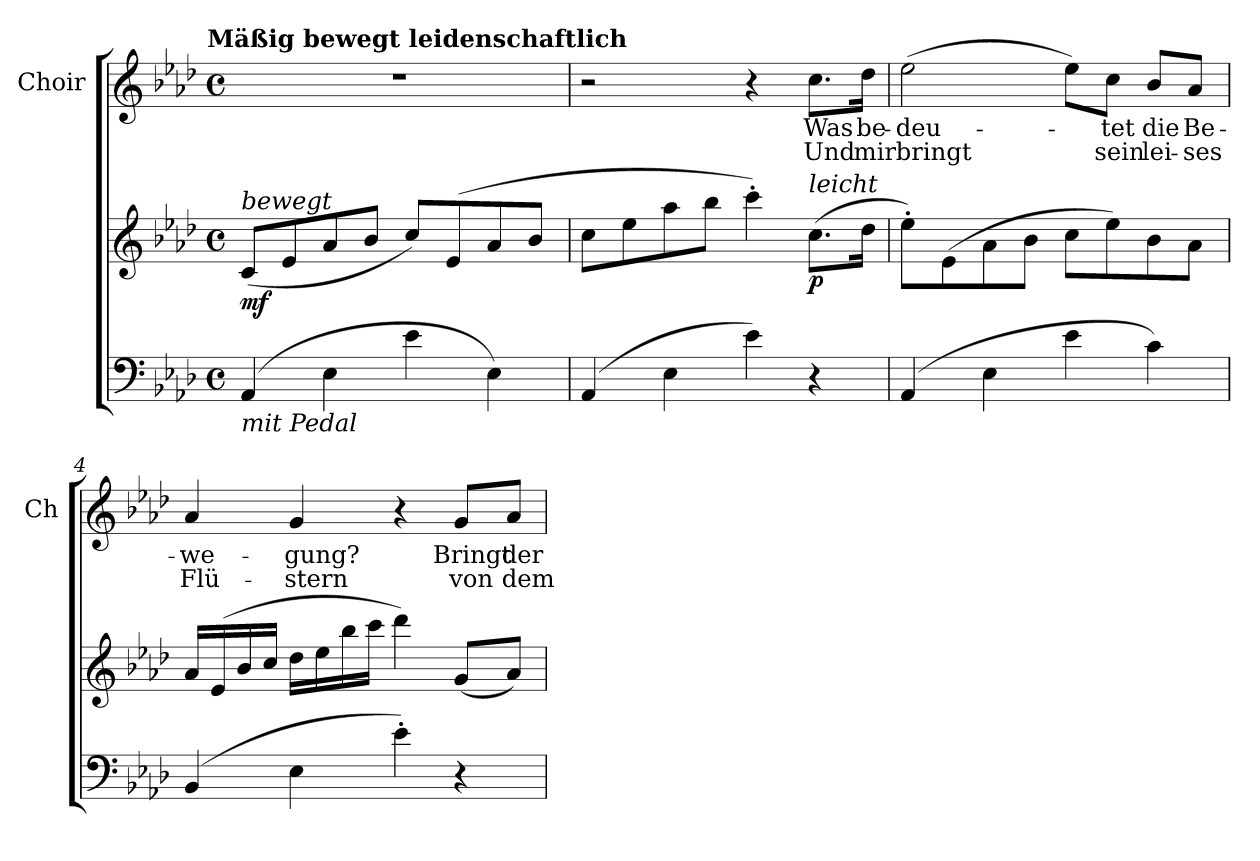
**kern	**kern	**dynam	**kern	**text	**text
*part2	*part2	*part2	*part1	*part1	*part1
*staff3	*staff2	*staff2/3	*staff1	*staff1	*staff1
*	*	*	*I"Choir	*	*
*	*	*	*I'Ch	*	*
*clefF4	*clefG2	*	*clefG2	*	*
*k[b-e-a-d-]	*k[b-e-a-d-]	*	*k[b-e-a-d-]	*	*
!!LO:TX:omd:t=Mäßig bewegt leidenschaftlich
*M4/4	*M4/4	*	*M4/4	*	*
*met(c)	*met(c)	*	*met(c)	*	*
*MM120	*MM120	*	*MM120	*	*
=1	=1	=1	=1	=1	=1
!	!LO:TX:a:i:t=bewegt	!	!	!	!
!LO:TX:b:i:t=mit Pedal	!	!	!	!	!
!	!	!LO:DY:b	!	!	!
(>4AA-/	(<8c/L	mf	1r	.	.
.	8e-/	.	.	.	.
4E-\	8a-/	.	.	.	.
.	8b-/J	.	.	.	.
4e-\	8cc/L)	.	.	.	.
.	(>8e-/	.	.	.	.
4E-\)	8a-/	.	.	.	.
.	8b-/J	.	.	.	.
=2	=2	=2	=2	=2	=2
(>4AA-/	8cc\L	.	2r	.	.
.	8ee-\	.	.	.	.
4E-\	8aa-\	.	.	.	.
.	8bb-\J	.	.	.	.
4e-\)	4ccc'\)	.	4r	.	.
!	!LO:TX:a:i:t=leicht	!	!	!	!
!	!	!LO:DY:b	!	!	!
4r	(>8.cc\L	p	8.cc\L	Was	Und
.	16dd-\Jk	.	16dd-\Jk	be-	mir
!!LO:LB:g=z
=3	=3	=3	=3	=3	=3
(>4AA-/	8ee-'\L)	.	(>2ee-\	-deu-	bringt
.	(>8e-\	.	.	.	.
4E-\	8a-\	.	.	.	.
.	8b-\J	.	.	.	.
4e-\	8cc\L	.	8ee-\L)	.	.
.	8ee-\)	.	8cc\J	-tet	sein
4c\)	8b-\	.	8b-/L	die	lei-
.	8a-\J	.	8a-/J	Be-	-ses
=4	=4	=4	=4	=4	=4
(>4BB-/	16a-/LL	.	4a-/	-we-	Flü-
.	(>16e-/	.	.	.	.
.	16b-/	.	.	.	.
.	16cc/JJ	.	.	.	.
4E-\	16dd-\LL	.	4g/	-gung?	-stern
.	16ee-\	.	.	.	.
.	16bb-\	.	.	.	.
.	16ccc\JJ	.	.	.	.
4e-'\)	4ddd-\)	.	4r	.	.
4r	(<8g/L	.	8g/L	Bringt	von
.	8a-/J)	.	8a-/J	der	dem
=	=	=	=	=	=
*-	*-	*-	*-	*-	*-
